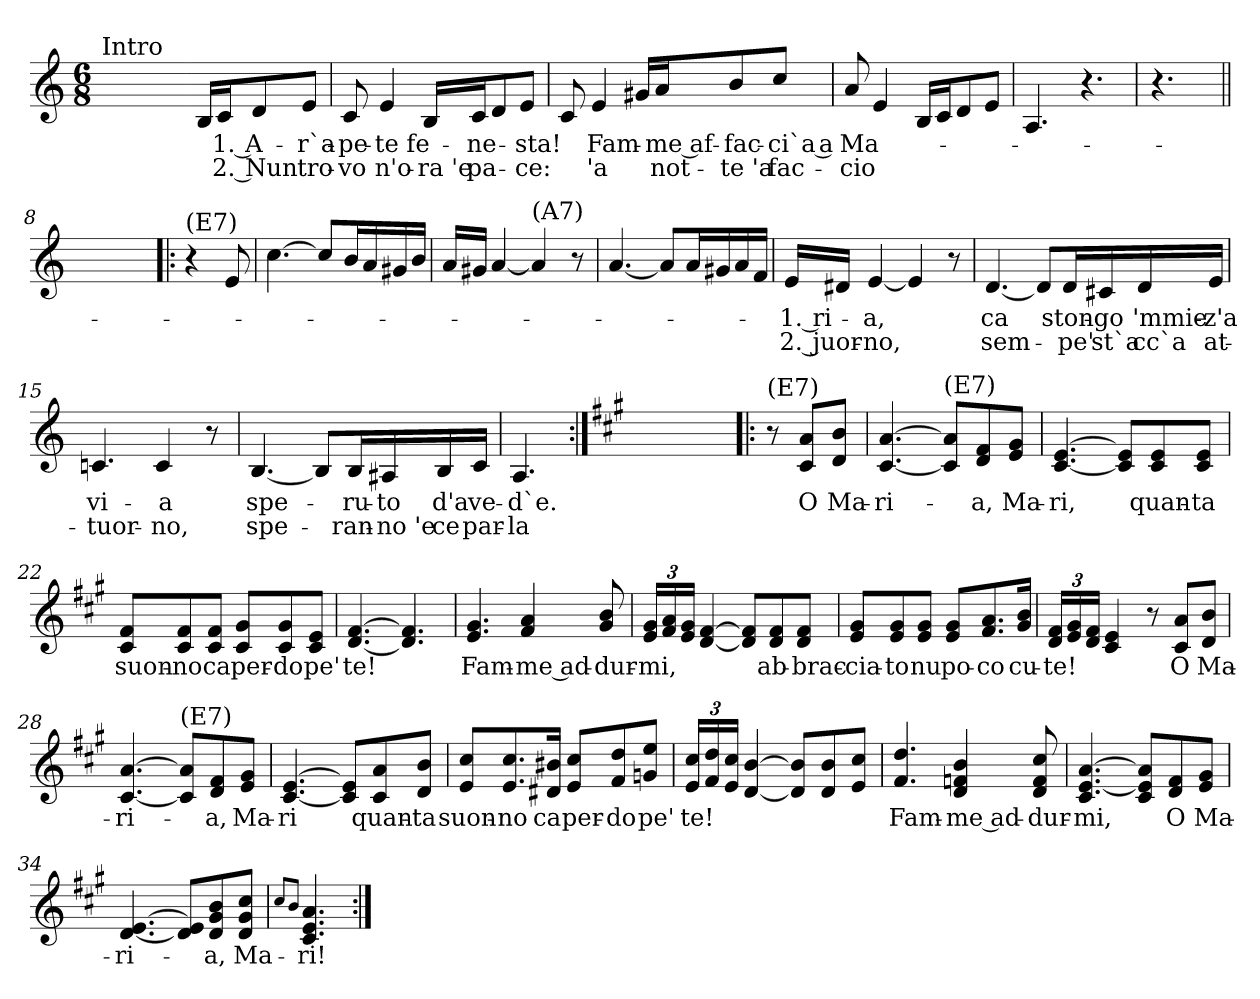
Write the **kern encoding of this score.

**kern	**text	**text
*part1	*part1	*part1
*staff1	*staff1	*staff1
*clefG2	*	*
*k[]	*	*
*M6/8	*	*
=1	=1	=1
!LO:TX:a:t=Intro	!	!
2.ryy	.	.
=2-	=2-	=2-
16B/LL	.	.
!	!LO:LY:b	!LO:LY:b
16c/J	1. A-	2. Nun
8d/	.	.
!	!LO:LY:b	!LO:LY:b
8e/J	-r`a-	tro-
=3	=3	=3
!	!LO:LY:b	!LO:LY:b
8c/	-pe-	-vo
!	!LO:LY:b	!LO:LY:b
4e/	-te	n'o-
!	!LO:LY:b	!LO:LY:b
16B/LL	fe-	-ra 'e
!	!LO:LY:b	!LO:LY:b
16c/J	-ne-	pa-
8d/	.	.
!	!LO:LY:b	!LO:LY:b
8e/J	-sta!	-ce:
=4	=4	=4
8c/	.	.
!	!LO:LY:b	!LO:LY:b
4e/	Fam-	'a
16g#X/LL	.	.
!	!LO:LY:b	!LO:LY:b
16a/J	-me af-	not-
!	!LO:LY:b	!LO:LY:b
8b/	-fac-	-te 'a
!	!LO:LY:b	!LO:LY:b
8cc/J	-ci`a a	fac-
=5	=5	=5
!	!LO:LY:b	!LO:LY:b
8a/	Ma-	-cio
4e/	.	.
16B/LL	.	.
16c/J	.	.
8d/	.	.
8e/J	.	.
=6	=6	=6
4.A/	.	.
4.r	.	.
=7	=7	=7
4.r	.	.
=8||	=8||	=8||
2.ryy	.	.
!!LO:LB:g=z
=9!|:	=9!|:	=9!|:
!LO:TX:a:t=(E7)	!	!
4r	.	.
8e/	.	.
=10	=10	=10
[4.cc\	.	.
8cc/L]	.	.
16b/L	.	.
16a/	.	.
16g#X/	.	.
16b/JJ	.	.
=11	=11	=11
16a/LL	.	.
16g#X/JJ	.	.
[4a/	.	.
!LO:TX:a:t=(A7)	!	!
4a/]	.	.
8r	.	.
=12	=12	=12
[4.a/	.	.
8a/L]	.	.
16a/L	.	.
16g#X/	.	.
16a/	.	.
16f/JJ	.	.
=13	=13	=13
!	!LO:LY:b	!LO:LY:b
16e/LL	-1. ri-	2. juor-
16d#X/JJ	.	.
!	!LO:LY:b	!LO:LY:b
[4e/	-a,	-no,
4e/]	.	.
8r	.	.
=14	=14	=14
!	!LO:LY:b	!LO:LY:b
[4.d/	ca	sem-
8d/L]	.	.
!	!LO:LY:b	!LO:LY:b
16d/L	ston-	-pe'
!	!LO:LY:b	!LO:LY:b
16c#X/	-go	st`a
!	!LO:LY:b	!LO:LY:b
16d/	'mmie-	cc`a
!	!LO:LY:b	!LO:LY:b
16e/JJ	-z'a	at-
!!LO:LB:g=z
=15	=15	=15
!	!LO:LY:b	!LO:LY:b
4.cn/	vi-	-tuor-
!	!LO:LY:b	!LO:LY:b
4c/	-a	-no,
8r	.	.
=16	=16	=16
!	!LO:LY:b	!LO:LY:b
[4.B/	spe-	spe-
8B/L]	.	.
!	!LO:LY:b	!LO:LY:b
16B/L	-ru-	-ran-
!	!LO:LY:b	!LO:LY:b
16A#X/	-to	-no 'e
!	!LO:LY:b	!LO:LY:b
16B/	d'a	ce
!	!LO:LY:b	!LO:LY:b
16c/JJ	ve-	par-
=17	=17	=17
!	!LO:LY:b	!LO:LY:b
4.A/	-d`e.	-la
=18:|!	=18:|!	=18:|!
*k[f#c#g#]	*	*
*A:	*	*
2.ryy	.	.
=19!|:	=19!|:	=19!|:
!LO:TX:a:t=(E7)	!	!
8r	.	.
!	!LO:LY:b	!
8c#/ 8a/L	O	.
!	!LO:LY:b	!
8d/ 8b/J	Ma-	.
=20	=20	=20
!	!LO:LY:b	!
[4.c#/ [4.a/	-ri-	.
!LO:TX:a:t=(E7)	!	!
8c#/] 8a/]L	.	.
!	!LO:LY:b	!
8d/ 8f#/	-a,	.
!	!LO:LY:b	!
8e/ 8g#/J	Ma-	.
=21	=21	=21
!	!LO:LY:b	!
[4.c#/ [4.e/	-ri,	.
8c#/] 8e/]L	.	.
!	!LO:LY:b	!
8c#/ 8e/	quan-	.
!	!LO:LY:b	!
8c#/ 8e/J	-ta	.
!!LO:LB:g=z
=22	=22	=22
!	!LO:LY:b	!
8c#/ 8f#/L	suon-	.
!	!LO:LY:b	!
8c#/ 8f#/	-no	.
!	!LO:LY:b	!
8c#/ 8f#/J	ca	.
!	!LO:LY:b	!
8c#/ 8g#/L	per-	.
!	!LO:LY:b	!
8c#/ 8g#/	-do	.
!	!LO:LY:b	!
8c#/ 8e/J	pe'	.
=23	=23	=23
!	!LO:LY:b	!
[4.d/ [4.f#/	te!	.
4.d/] 4.f#/]	.	.
=24	=24	=24
!	!LO:LY:b	!
4.e/ 4.g#/	Fam-	.
!	!LO:LY:b	!
4f#/ 4a/	-me ad-	.
!	!LO:LY:b	!
8g#/ 8b/	-dur-	.
=25	=25	=25
*Xbrackettup	*	*
!	!LO:LY:b	!
24e/ 24g#/LL	-mi,	.
24f#/ 24a/	.	.
24e/ 24g#/JJ	.	.
[4d/ [4f#/	.	.
8d/] 8f#/]L	.	.
!	!LO:LY:b	!
8d/ 8f#/	ab-	.
!	!LO:LY:b	!
8d/ 8f#/J	-brac-	.
=26	=26	=26
!	!LO:LY:b	!
8e/ 8g#/L	-cia-	.
!	!LO:LY:b	!
8e/ 8g#/	-to	.
!	!LO:LY:b	!
8e/ 8g#/J	nu	.
!	!LO:LY:b	!
8e/ 8g#/L	po-	.
!	!LO:LY:b	!
8.f#/ 8.a/	-co	.
!	!LO:LY:b	!
16g#/ 16b/Jk	cu-	.
!!LO:LB:g=z
=27	=27	=27
!	!LO:LY:b	!
24d/ 24f#/LL	-te!	.
24e/ 24g#/	.	.
24d/ 24f#/JJ	.	.
4c#/ 4e/	.	.
8r	.	.
!	!LO:LY:b	!
8c#/ 8a/L	O	.
!	!LO:LY:b	!
8d/ 8b/J	Ma-	.
=28	=28	=28
!	!LO:LY:b	!
[4.c#/ [4.a/	-ri-	.
!LO:TX:a:t=(E7)	!	!
8c#/] 8a/]L	.	.
!	!LO:LY:b	!
8d/ 8f#/	-a,	.
!	!LO:LY:b	!
8e/ 8g#/J	Ma-	.
=29	=29	=29
!	!LO:LY:b	!
[4.c#/ [4.e/	-ri	.
8c#/] 8e/]L	.	.
!	!LO:LY:b	!
8c#/ 8a/	quan-	.
!	!LO:LY:b	!
8d/ 8b/J	-ta	.
=30	=30	=30
!	!LO:LY:b	!
8e/ 8cc#/L	suon-	.
!	!LO:LY:b	!
8.e/ 8.cc#/	-no	.
!	!LO:LY:b	!
16d#X/ 16b#X/Jk	ca	.
!	!LO:LY:b	!
8e/ 8cc#/L	per-	.
!	!LO:LY:b	!
8f#/ 8dd/	-do	.
!	!LO:LY:b	!
8gn/ 8ee/J	pe'	.
=31	=31	=31
!	!LO:LY:b	!
24e/ 24cc#/LL	te!	.
24f#/ 24dd/	.	.
24e/ 24cc#/JJ	.	.
[4d/ [4b/	.	.
8d/] 8b/]L	.	.
8d/ 8b/	.	.
8e/ 8cc#/J	.	.
!!LO:LB:g=z
=32	=32	=32
!	!LO:LY:b	!
4.f#/ 4.dd/	Fam-	.
!	!LO:LY:b	!
4d/ 4fn/ 4b/	-me ad-	.
!	!LO:LY:b	!
8d/ 8f/ 8cc#/	-dur-	.
=33	=33	=33
!	!LO:LY:b	!
4.c#/ [4.e/ [4.a/	-mi,	.
8c#/ 8e/] 8a/]L	.	.
!	!LO:LY:b	!
8d/ 8f#/	O	.
!	!LO:LY:b	!
8e/ 8g#/J	Ma-	.
=34	=34	=34
!	!LO:LY:b	!
[4.d/ [4.e/	-ri-	.
8d/] 8e/]L	.	.
!	!LO:LY:b	!
8d/ 8g#/ 8b/	-a,	.
!	!LO:LY:b	!
8d/ 8g#/ 8cc#/J	Ma-	.
=35	=35	=35
8qcc#/L	.	.
8qb/J	.	.
!	!LO:LY:b	!
4.c#/ 4.e/ 4.a/	-ri!	.
=:|!	=:|!	=:|!
*-	*-	*-
